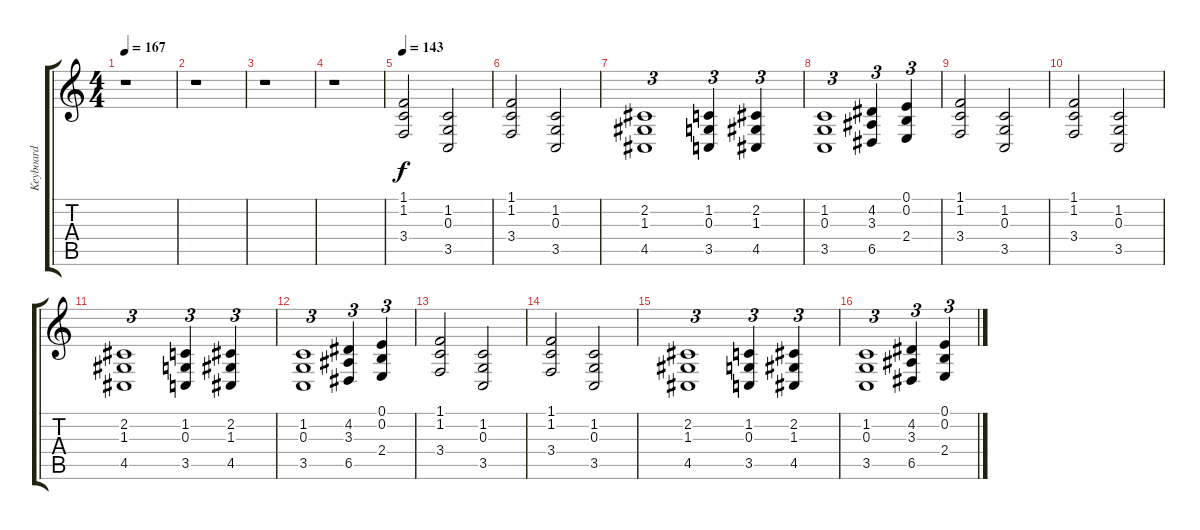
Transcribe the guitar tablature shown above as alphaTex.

\track ("Keyboard" "Keyboard") {instrument pad4choir}
\staff {score tabs}
\tuning (E4 B3 G3 D3 A2 E2) {hide}
\ts (4 4)
\tempo 167
\clef g2
\ks c
r.1{dy f} |
r.1 |
r.1 |
r.1 |
\tempo 143
(1.1 1.2 3.4).2{volume 11 instrument pad4choir} (1.2 0.3 3.5).2 |
(1.1 1.2 3.4).2 (1.2 0.3 3.5).2 |
(2.2 1.3 4.5).1{tu (3 2)} (1.2 0.3 3.5).4{tu (3 2)} (2.2 1.3 4.5).4{tu (3 2)} |
(1.2 0.3 3.5).1{tu (3 2)} (4.2 3.3 6.5).4{tu (3 2)} (0.1 0.2 2.4).4{tu (3 2)} |
(1.1 1.2 3.4).2 (1.2 0.3 3.5).2 |
(1.1 1.2 3.4).2 (1.2 0.3 3.5).2 |
(2.2 1.3 4.5).1{tu (3 2)} (1.2 0.3 3.5).4{tu (3 2)} (2.2 1.3 4.5).4{tu (3 2)} |
(1.2 0.3 3.5).1{tu (3 2)} (4.2 3.3 6.5).4{tu (3 2)} (0.1 0.2 2.4).4{tu (3 2)} |
(1.1 1.2 3.4).2 (1.2 0.3 3.5).2 |
(1.1 1.2 3.4).2 (1.2 0.3 3.5).2 |
(2.2 1.3 4.5).1{tu (3 2)} (1.2 0.3 3.5).4{tu (3 2)} (2.2 1.3 4.5).4{tu (3 2)} |
(1.2 0.3 3.5).1{tu (3 2)} (4.2 3.3 6.5).4{tu (3 2)} (0.1 0.2 2.4).4{tu (3 2)}
